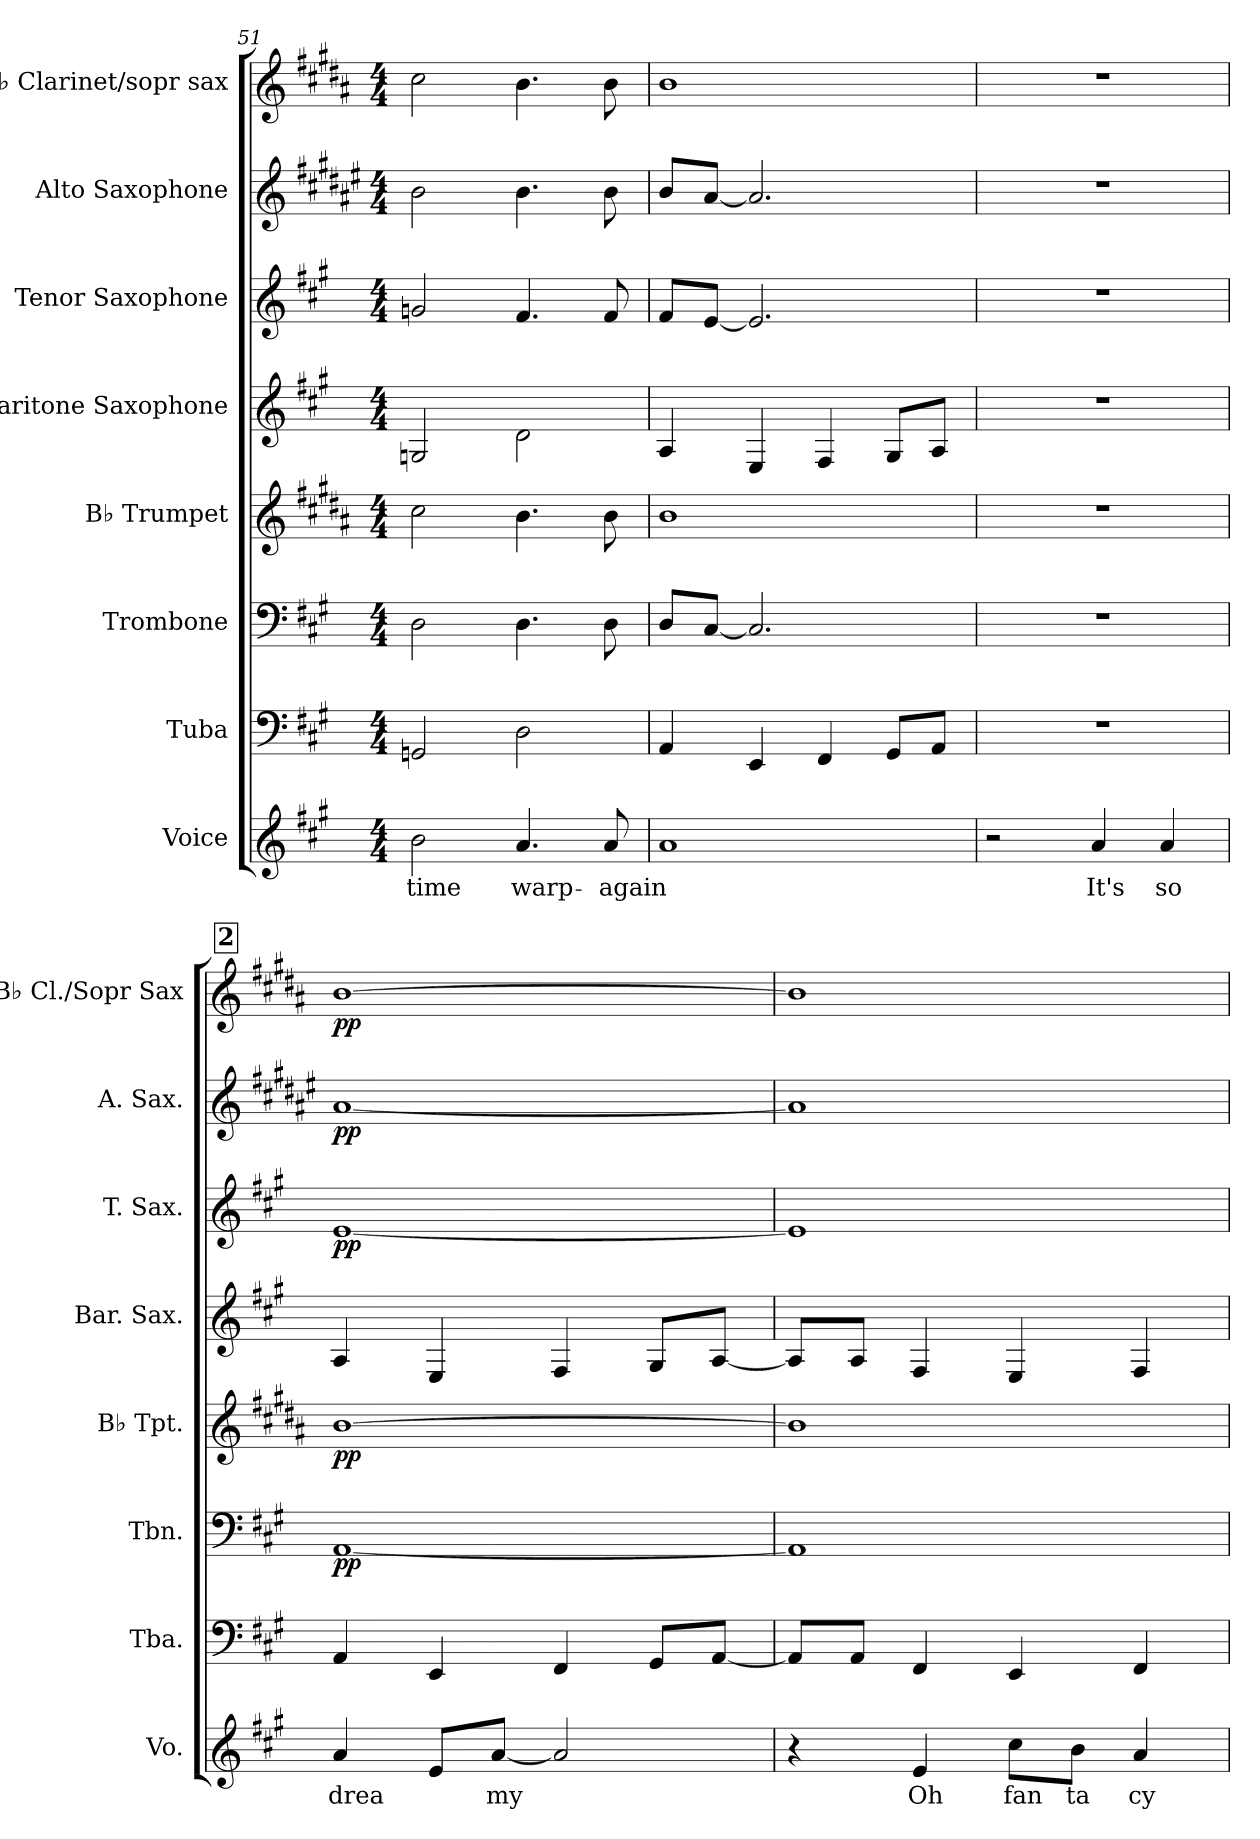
**kern	**text	**kern	**kern	**dynam	**kern	**dynam	**kern	**kern	**dynam	**kern	**dynam	**kern	**dynam
*part8	*part8	*part7	*part6	*part6	*part5	*part5	*part4	*part3	*part3	*part2	*part2	*part1	*part1
*staff8	*staff8	*staff7	*staff6	*staff6	*staff5	*staff5	*staff4	*staff3	*staff3	*staff2	*staff2	*staff1	*staff1
*I"Voice	*	*I"Tuba	*I"Trombone	*	*I"B♭ Trumpet	*	*I"Baritone Saxophone	*I"Tenor Saxophone	*	*I"Alto Saxophone	*	*I"B♭ Clarinet/sopr sax	*
*I'Vo.	*	*I'Tba.	*I'Tbn.	*	*I'B♭ Tpt.	*	*I'Bar. Sax.	*I'T. Sax.	*	*I'A. Sax.	*	*I'B♭ Cl./Sopr Sax	*
*clefG2	*	*clefF4	*clefF4	*	*clefG2	*	*clefG2	*clefG2	*	*clefG2	*	*clefG2	*
*	*	*	*	*	*ITrd1c2	*	*ITrd12c21	*ITrd8c14	*	*ITrd5c9	*	*ITrd1c2	*
*k[f#c#g#]	*	*k[f#c#g#]	*k[f#c#g#]	*	*k[f#c#g#]	*	*k[f#c#g#]	*k[f#c#g#]	*	*k[f#c#g#]	*	*k[f#c#g#]	*
*M4/4	*	*M4/4	*M4/4	*	*M4/4	*	*M4/4	*M4/4	*	*M4/4	*	*M4/4	*
=51	=51	=51	=51	=51	=51	=51	=51	=51	=51	=51	=51	=51	=51
!	!LO:LY:b	!	!	!	!	!	!	!	!	!	!	!	!
2b\	time	2GGn/	2D\	.	2b\	.	2GGn/	2Gn/	.	2d\	.	2b\	.
!	!LO:LY:b	!	!	!	!	!	!	!	!	!	!	!	!
4.a/	warp-	2D\	4.D\	.	4.a\	.	2D\	4.F#/	.	4.d\	.	4.a\	.
!	!LO:LY:b	!	!	!	!	!	!	!	!	!	!	!	!
8a/	-again	.	8D\	.	8a\	.	.	8F#/	.	8d\	.	8a\	.
!!LO:PB:g=z
=52	=52	=52	=52	=52	=52	=52	=52	=52	=52	=52	=52	=52	=52
1a	.	4AA/	8D/L	.	1a	.	4AA/	8F#/L	.	8d/L	.	1a	.
.	.	.	[8C#/J	.	.	.	.	[8E/J	.	[8c#/J	.	.	.
.	.	4EE/	2.C#/]	.	.	.	4EE/	2.E/]	.	2.c#/]	.	.	.
.	.	4FF#/	.	.	.	.	4FF#/	.	.	.	.	.	.
.	.	8GG#/L	.	.	.	.	8GG#/L	.	.	.	.	.	.
.	.	8AA/J	.	.	.	.	8AA/J	.	.	.	.	.	.
=53	=53	=53	=53	=53	=53	=53	=53	=53	=53	=53	=53	=53	=53
2r	.	1r	1r	.	1r	.	1r	1r	.	1r	.	1r	.
!	!LO:LY:b	!	!	!	!	!	!	!	!	!	!	!	!
4a/	It's	.	.	.	.	.	.	.	.	.	.	.	.
!	!LO:LY:b	!	!	!	!	!	!	!	!	!	!	!	!
4a/	so	.	.	.	.	.	.	.	.	.	.	.	.
!!LO:REH:place=s1:a:B:fs=14:t=2
=54	=54	=54	=54	=54	=54	=54	=54	=54	=54	=54	=54	=54	=54
!	!LO:LY:b	!	!	!LO:DY:b	!	!LO:DY:b	!	!	!LO:DY:b	!	!LO:DY:b	!	!LO:DY:b
4a/	drea	4AA/	[1AA	pp	[1a	pp	4AA/	[1E	pp	[1c#	pp	[1a	pp
8e/L	.	4EE/	.	.	.	.	4EE/	.	.	.	.	.	.
!	!LO:LY:b	!	!	!	!	!	!	!	!	!	!	!	!
[8a/J	my	.	.	.	.	.	.	.	.	.	.	.	.
2a/]	.	4FF#/	.	.	.	.	4FF#/	.	.	.	.	.	.
.	.	8GG#/L	.	.	.	.	8GG#/L	.	.	.	.	.	.
.	.	[8AA/J	.	.	.	.	[8AA/J	.	.	.	.	.	.
=55	=55	=55	=55	=55	=55	=55	=55	=55	=55	=55	=55	=55	=55
4r	.	8AA/L]	1AA]	.	1a]	.	8AA/L]	1E]	.	1c#]	.	1a]	.
.	.	8AA/J	.	.	.	.	8AA/J	.	.	.	.	.	.
!	!LO:LY:b	!	!	!	!	!	!	!	!	!	!	!	!
4e/	Oh	4FF#/	.	.	.	.	4FF#/	.	.	.	.	.	.
!	!LO:LY:b	!	!	!	!	!	!	!	!	!	!	!	!
8cc#\L	fan	4EE/	.	.	.	.	4EE/	.	.	.	.	.	.
!	!LO:LY:b	!	!	!	!	!	!	!	!	!	!	!	!
8b\J	ta	.	.	.	.	.	.	.	.	.	.	.	.
!	!LO:LY:b	!	!	!	!	!	!	!	!	!	!	!	!
4a/	cy	4FF#/	.	.	.	.	4FF#/	.	.	.	.	.	.
=	=	=	=	=	=	=	=	=	=	=	=	=	=
*-	*-	*-	*-	*-	*-	*-	*-	*-	*-	*-	*-	*-	*-
